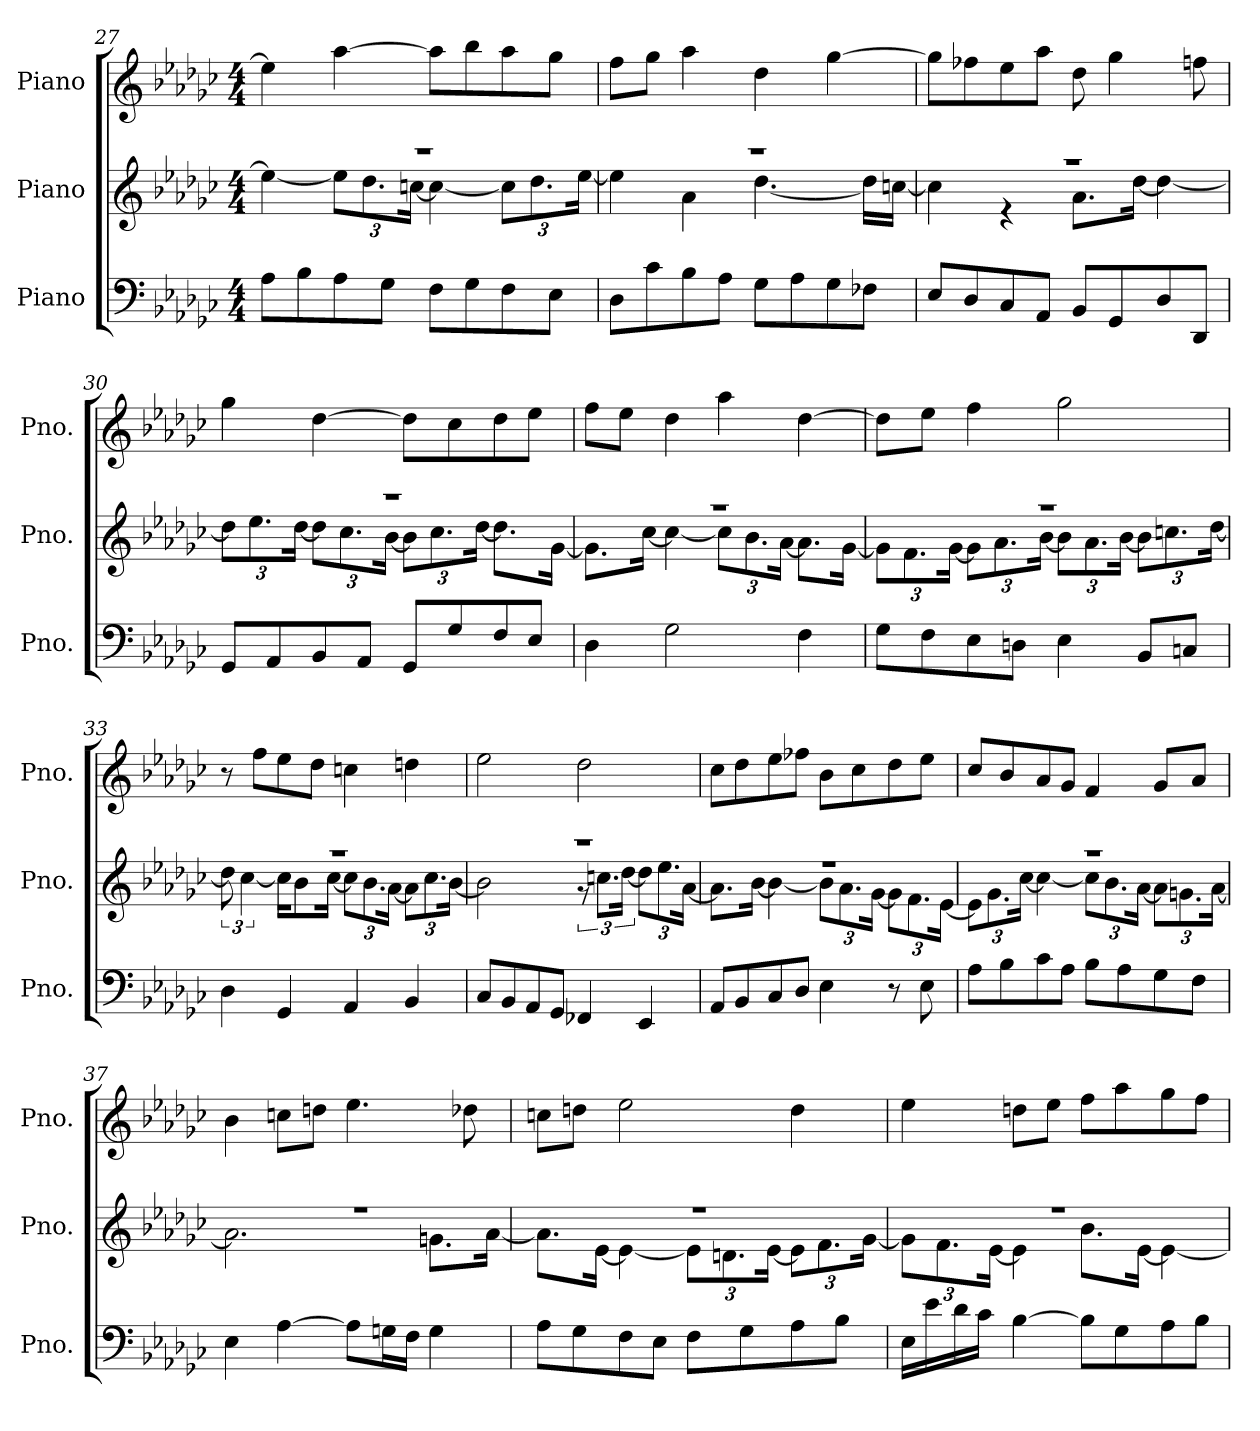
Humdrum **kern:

**kern	**kern	**kern
*part3	*part2	*part1
*staff3	*staff2	*staff1
*I"Piano	*I"Piano	*I"Piano
*I'Pno.	*I'Pno.	*I'Pno.
!!LO:LB:g=z
*clefF4	*clefG2	*clefG2
*k[b-e-a-d-g-c-]	*k[b-e-a-d-g-c-]	*k[b-e-a-d-g-c-]
*M4/4	*M4/4	*M4/4
=27	=27	=27
*	*^	*
8A-\L	1r	4ee-\_	4ee-\]
8B-\	.	.	.
*	*	*Xbrackettup	*
8A-\	.	12ee-\L]	[4aa-\
.	.	12.dd-\	.
8G-\J	.	.	.
.	.	[24ccn\Jk	.
8F\L	.	4cc\_	8aa-\L]
8G-\	.	.	8bb-\
8F\	.	12cc\L]	8aa-\
.	.	12.dd-\	.
8E-\J	.	.	8gg-\J
.	.	[24ee-\Jk	.
=28	=28	=28	=28
8D-\L	1r	4ee-\]	8ff\L
8c-\	.	.	8gg-\J
8B-\	.	4a-\	4aa-\
8A-\J	.	.	.
8G-\L	.	[4.dd-\	4dd-\
8A-\	.	.	.
8G-\	.	.	[4gg-\
8F-X\J	.	16dd-\LL]	.
.	.	[16ccn\JJ	.
=29	=29	=29	=29
8E-/L	1r	4cc\]	8gg-\L]
8D-/	.	.	8ff-X\
8C-/	.	4r	8ee-\
8AA-/J	.	.	8aa-\J
8BB-/L	.	8.a-\L	8dd-\
8GG-/	.	.	4gg-\
.	.	[16dd-\Jk	.
8D-/	.	4dd-\_	.
8DD-/J	.	.	8ffn\
!!LO:LB:g=z
=30	=30	=30	=30
8GG-/L	1r	12dd-\L]	4gg-\
.	.	12.ee-\	.
8AA-/	.	.	.
.	.	[24dd-\Jk	.
8BB-/	.	12dd-\L]	[4dd-\
.	.	12.cc-\	.
8AA-/J	.	.	.
.	.	[24b-\Jk	.
8GG-/L	.	12b-\L]	8dd-\L]
.	.	12.cc-\	.
8G-/	.	.	8cc-\
.	.	[24dd-\Jk	.
8F/	.	8.dd-\L]	8dd-\
8E-/J	.	.	8ee-\J
.	.	[16g-\Jk	.
=31	=31	=31	=31
4D-\	1r	8.g-\L]	8ff\L
.	.	.	8ee-\J
.	.	[16cc-\Jk	.
2G-\	.	4cc-\_	4dd-\
.	.	12cc-\L]	4aa-\
.	.	12.b-\	.
.	.	[24a-\Jk	.
4F\	.	8.a-\L]	[4dd-\
.	.	[16g-\Jk	.
!!LO:LB:g=z
=32	=32	=32	=32
8G-\L	1r	12g-\L]	8dd-\L]
.	.	12.f\	.
8F\	.	.	8ee-\J
.	.	[24g-\Jk	.
8E-\	.	12g-\L]	4ff\
.	.	12.a-\	.
8Dn\J	.	.	.
.	.	[24b-\Jk	.
4E-\	.	12b-\L]	2gg-\
.	.	12.a-\	.
.	.	[24b-\Jk	.
8BB-/L	.	12b-\L]	.
.	.	12.ccn\	.
8Cn/J	.	.	.
.	.	[24dd-\Jk	.
=33	=33	=33	=33
*	*	*brackettup	*
4D-\	1r	12dd-\]	8r
.	.	[6cc-\	.
.	.	.	8ff\L
4GG-/	.	16cc-\KL]	8ee-\
.	.	8b-\	.
.	.	.	8dd-\J
.	.	[16cc-\Jk	.
*	*	*Xbrackettup	*
4AA-/	.	12cc-\L]	4ccn\
.	.	12.b-\	.
.	.	[24a-\Jk	.
4BB-/	.	12a-\L]	4ddn\
.	.	12.cc-\	.
.	.	[24b-\Jk	.
!!LO:PB:g=z
=34	=34	=34	=34
8C-/L	1r	2b-\]	2ee-\
8BB-/	.	.	.
8AA-/	.	.	.
8GG-/J	.	.	.
*	*	*brackettup	*
4FF-X/	.	12r	2dd-\
.	.	12.ccn\L	.
.	.	[24dd-\Jk	.
*	*	*Xbrackettup	*
4EE-/	.	12dd-\L]	.
.	.	12.ee-\	.
.	.	[24a-\Jk	.
=35	=35	=35	=35
8AA-/L	1r	8.a-\L]	8cc-\L
8BB-/	.	.	8dd-\
.	.	[16b-\Jk	.
8C-/	.	4b-\_	8ee-\
8D-/J	.	.	8ff-X\J
4E-\	.	12b-\L]	8b-\L
.	.	12.a-\	.
.	.	.	8cc-\
.	.	[24g-\Jk	.
8r	.	12g-\L]	8dd-\
.	.	12.f\	.
8E-\	.	.	8ee-\J
.	.	[24e-\Jk	.
!!LO:LB:g=z
=36	=36	=36	=36
8A-\L	1r	12e-\L]	8cc-/L
.	.	12.g-\	.
8B-\	.	.	8b-/
.	.	[24cc-\Jk	.
8c-\	.	4cc-\_	8a-/
8A-\J	.	.	8g-/J
8B-\L	.	12cc-\L]	4f/
.	.	12.b-\	.
8A-\	.	.	.
.	.	[24a-\Jk	.
8G-\	.	12a-\L]	8g-/L
.	.	12.gn\	.
8F\J	.	.	8a-/J
.	.	[24a-\Jk	.
=37	=37	=37	=37
4E-\	1r	2.a-\]	4b-\
[4A-\	.	.	8ccn\L
.	.	.	8ddn\J
8A-\L]	.	.	4.ee-\
16Gn\L	.	.	.
16F\JJ	.	.	.
4G\	.	8.gn\L	.
.	.	.	8dd-X\
.	.	[16a-\Jk	.
=38	=38	=38	=38
8A-\L	1r	8.a-\L]	8ccn\L
8G-\	.	.	8ddn\J
.	.	[16e-\Jk	.
8F\	.	4e-\_	2ee-\
8E-\J	.	.	.
8F\L	.	12e-\L]	.
.	.	12.dn\	.
8G-\	.	.	.
.	.	[24e-\Jk	.
8A-\	.	12e-\L]	4dd\
.	.	12.f\	.
8B-\J	.	.	.
.	.	[24g-\Jk	.
!!LO:LB:g=z
=39	=39	=39	=39
16E-\LL	1r	12g-\L]	4ee-\
16e-\	.	.	.
.	.	12.f\	.
16d-\	.	.	.
16c-\JJ	.	.	.
.	.	[24e-\Jk	.
[4B-\	.	4e-\]	8ddn\L
.	.	.	8ee-\J
8B-\L]	.	8.b-\L	8ff\L
8G-\	.	.	8aa-\
.	.	[16e-\Jk	.
8A-\	.	4e-\_	8gg-\
8B-\J	.	.	8ff\J
*	*v	*v	*
=	=	=
*-	*-	*-
